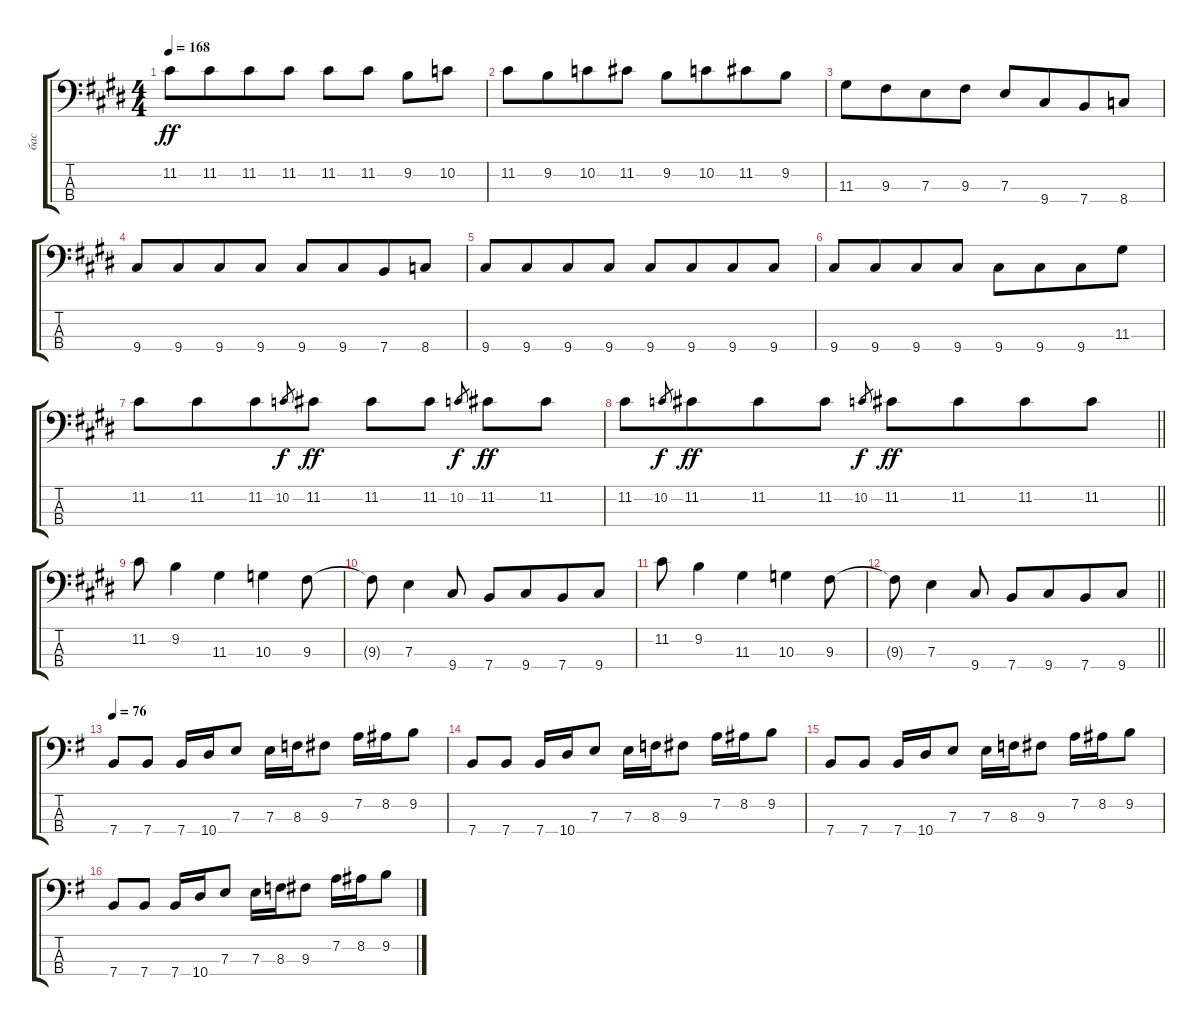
\track ("бас" "бас") {instrument electricbassfinger}
\staff {score tabs}
\tuning (G2 D2 A1 E1) {hide}
\ts (4 4)
\tempo 168
\clef f4
\ks e
11.2.8{dy ff} 11.2.8{beam merge} 11.2.8 11.2.8 11.2.8 11.2.8 9.2.8 10.2.8 |
11.2.8 9.2.8{beam merge} 10.2.8 11.2.8 9.2.8 10.2.8{beam merge} 11.2.8 9.2.8 |
11.3.8 9.3.8{beam merge} 7.3.8 9.3.8 7.3.8 9.4.8{beam merge} 7.4.8 8.4.8 |
9.4.8 9.4.8{beam merge} 9.4.8 9.4.8 9.4.8 9.4.8{beam merge} 7.4.8 8.4.8 |
9.4.8 9.4.8{beam merge} 9.4.8 9.4.8 9.4.8 9.4.8{beam merge} 9.4.8 9.4.8 |
9.4.8 9.4.8{beam merge} 9.4.8 9.4.8 9.4.8 9.4.8{beam merge} 9.4.8 11.3.8 |
11.2.8 11.2.8{beam merge} 11.2.8 10.2.8{gr dy f} 11.2.8{dy ff} 11.2.8 11.2.8 10.2.8{gr dy f beam merge} 11.2.8{dy ff} 11.2.8 |
\barLineRight lightlight
11.2.8 10.2.8{gr dy f} 11.2.8{dy ff beam merge} 11.2.8 11.2.8 10.2.8{gr dy f} 11.2.8{dy ff} 11.2.8{beam merge} 11.2.8 11.2.8 |
11.2.8 9.2.4 11.3.4 10.3.4 9.3.8 |
9.3{t}.8 7.3.4 9.4.8 7.4.8 9.4.8{beam merge} 7.4.8 9.4.8 |
11.2.8 9.2.4 11.3.4 10.3.4 9.3.8 |
\barLineRight lightlight
9.3{t}.8 7.3.4 9.4.8 7.4.8 9.4.8{beam merge} 7.4.8 9.4.8 |
\tempo 76
\ks eminor
7.4.8 7.4.8 7.4.16 10.4.16 7.3.8 7.3.16 8.3.16 9.3.8 7.2.16 8.2.16 9.2.8 |
7.4.8 7.4.8 7.4.16 10.4.16 7.3.8 7.3.16 8.3.16 9.3.8 7.2.16 8.2.16 9.2.8 |
7.4.8 7.4.8 7.4.16 10.4.16 7.3.8 7.3.16 8.3.16 9.3.8 7.2.16 8.2.16 9.2.8 |
7.4.8 7.4.8 7.4.16 10.4.16 7.3.8 7.3.16 8.3.16 9.3.8 7.2.16 8.2.16 9.2.8
